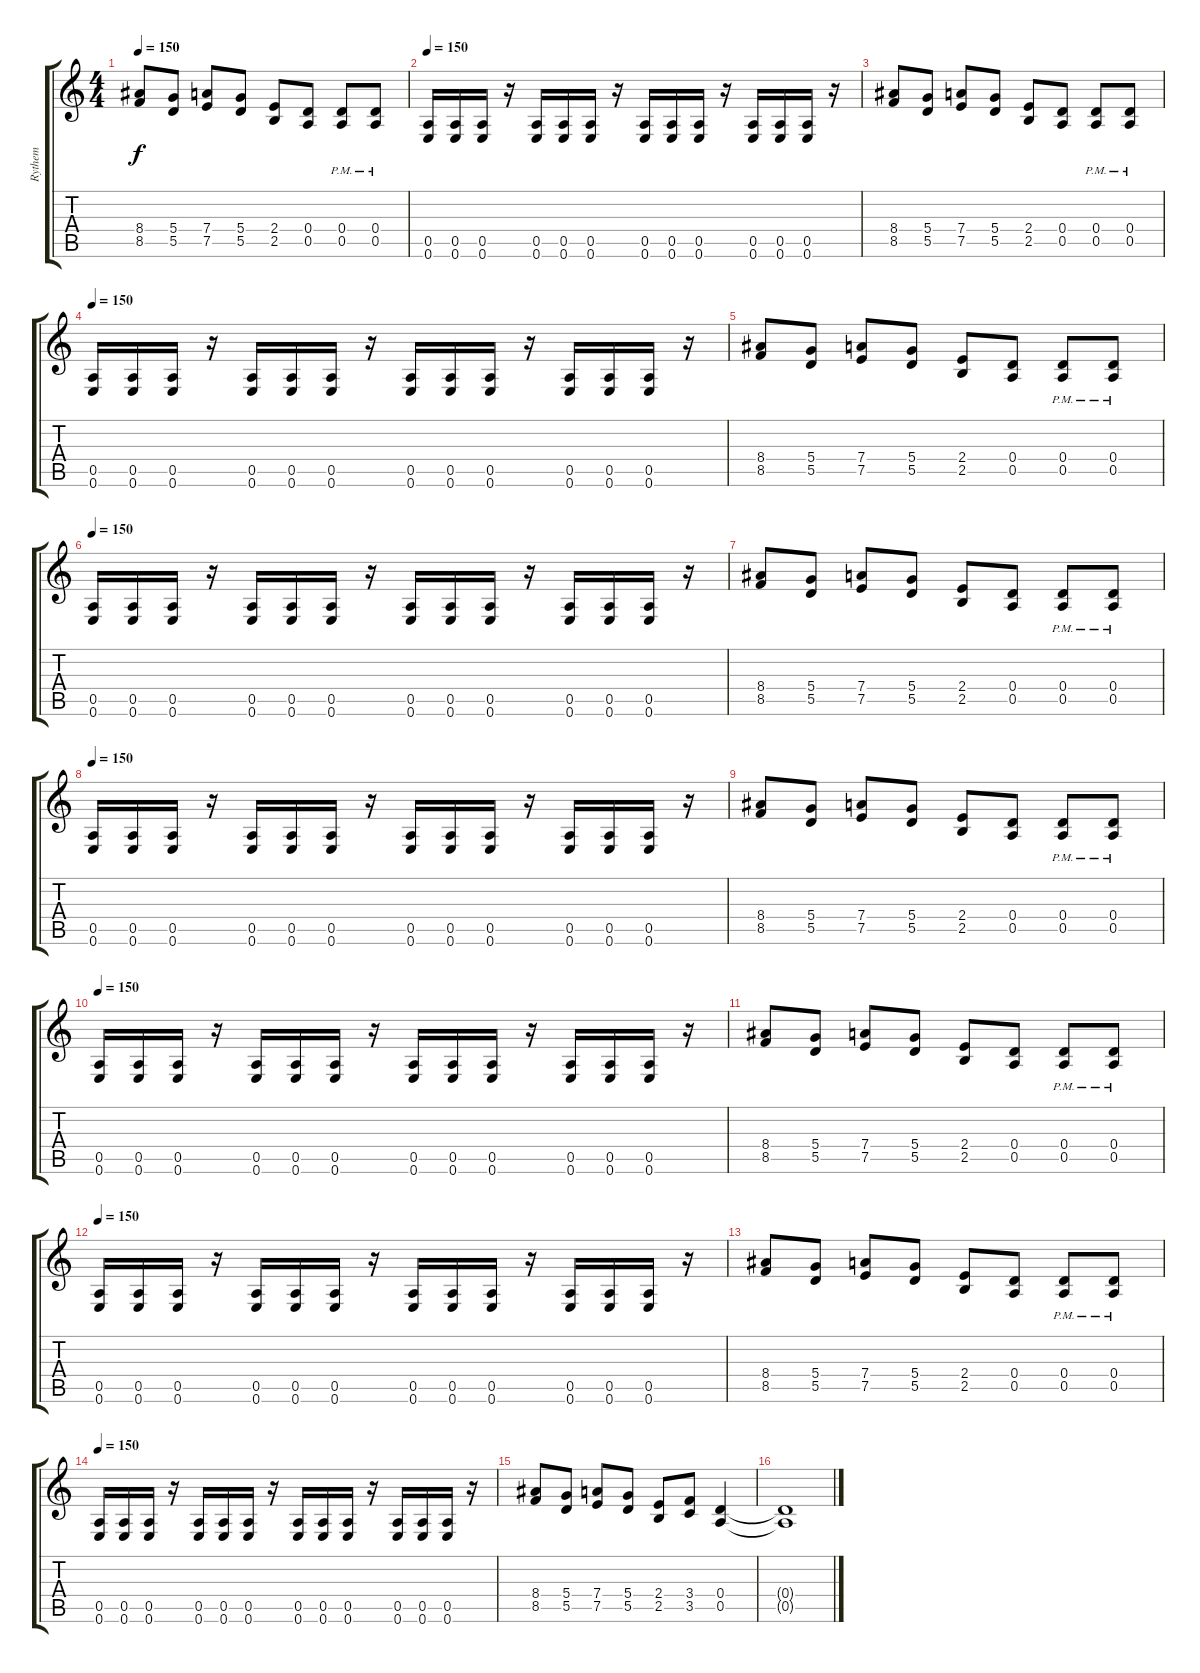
\track ("Rythem" "Rythem") {instrument distortionguitar}
\staff {score tabs}
\tuning (E4 B3 G3 D3 A2 E2) {hide}
\ts (4 4)
\tempo 150
\clef g2
\ks c
(8.4 8.5).8{dy f} (5.4 5.5).8 (7.4 7.5).8 (5.4 5.5).8 (2.4 2.5).8 (0.4 0.5).8 (0.4{pm} 0.5{pm}).8 (0.4{pm} 0.5{pm}).8 |
\tempo 150
(0.5 0.6).16 (0.5 0.6).16 (0.5 0.6).16 r.16 (0.5 0.6).16 (0.5 0.6).16 (0.5 0.6).16 r.16 (0.5 0.6).16 (0.5 0.6).16 (0.5 0.6).16 r.16 (0.5 0.6).16 (0.5 0.6).16 (0.5 0.6).16 r.16 |
(8.4 8.5).8 (5.4 5.5).8 (7.4 7.5).8 (5.4 5.5).8 (2.4 2.5).8 (0.4 0.5).8 (0.4{pm} 0.5{pm}).8 (0.4{pm} 0.5{pm}).8 |
\tempo 150
(0.5 0.6).16 (0.5 0.6).16 (0.5 0.6).16 r.16 (0.5 0.6).16 (0.5 0.6).16 (0.5 0.6).16 r.16 (0.5 0.6).16 (0.5 0.6).16 (0.5 0.6).16 r.16 (0.5 0.6).16 (0.5 0.6).16 (0.5 0.6).16 r.16 |
(8.4 8.5).8 (5.4 5.5).8 (7.4 7.5).8 (5.4 5.5).8 (2.4 2.5).8 (0.4 0.5).8 (0.4{pm} 0.5{pm}).8 (0.4{pm} 0.5{pm}).8 |
\tempo 150
(0.5 0.6).16 (0.5 0.6).16 (0.5 0.6).16 r.16 (0.5 0.6).16 (0.5 0.6).16 (0.5 0.6).16 r.16 (0.5 0.6).16 (0.5 0.6).16 (0.5 0.6).16 r.16 (0.5 0.6).16 (0.5 0.6).16 (0.5 0.6).16 r.16 |
(8.4 8.5).8 (5.4 5.5).8 (7.4 7.5).8 (5.4 5.5).8 (2.4 2.5).8 (0.4 0.5).8 (0.4{pm} 0.5{pm}).8 (0.4{pm} 0.5{pm}).8 |
\tempo 150
(0.5 0.6).16 (0.5 0.6).16 (0.5 0.6).16 r.16 (0.5 0.6).16 (0.5 0.6).16 (0.5 0.6).16 r.16 (0.5 0.6).16 (0.5 0.6).16 (0.5 0.6).16 r.16 (0.5 0.6).16 (0.5 0.6).16 (0.5 0.6).16 r.16 |
(8.4 8.5).8 (5.4 5.5).8 (7.4 7.5).8 (5.4 5.5).8 (2.4 2.5).8 (0.4 0.5).8 (0.4{pm} 0.5{pm}).8 (0.4{pm} 0.5{pm}).8 |
\tempo 150
(0.5 0.6).16 (0.5 0.6).16 (0.5 0.6).16 r.16 (0.5 0.6).16 (0.5 0.6).16 (0.5 0.6).16 r.16 (0.5 0.6).16 (0.5 0.6).16 (0.5 0.6).16 r.16 (0.5 0.6).16 (0.5 0.6).16 (0.5 0.6).16 r.16 |
(8.4 8.5).8 (5.4 5.5).8 (7.4 7.5).8 (5.4 5.5).8 (2.4 2.5).8 (0.4 0.5).8 (0.4{pm} 0.5{pm}).8 (0.4{pm} 0.5{pm}).8 |
\tempo 150
(0.5 0.6).16 (0.5 0.6).16 (0.5 0.6).16 r.16 (0.5 0.6).16 (0.5 0.6).16 (0.5 0.6).16 r.16 (0.5 0.6).16 (0.5 0.6).16 (0.5 0.6).16 r.16 (0.5 0.6).16 (0.5 0.6).16 (0.5 0.6).16 r.16 |
(8.4 8.5).8 (5.4 5.5).8 (7.4 7.5).8 (5.4 5.5).8 (2.4 2.5).8 (0.4 0.5).8 (0.4{pm} 0.5{pm}).8 (0.4{pm} 0.5{pm}).8 |
\tempo 150
(0.5 0.6).16 (0.5 0.6).16 (0.5 0.6).16 r.16 (0.5 0.6).16 (0.5 0.6).16 (0.5 0.6).16 r.16 (0.5 0.6).16 (0.5 0.6).16 (0.5 0.6).16 r.16 (0.5 0.6).16 (0.5 0.6).16 (0.5 0.6).16 r.16 |
(8.4 8.5).8 (5.4 5.5).8 (7.4 7.5).8 (5.4 5.5).8 (2.4 2.5).8 (3.4 3.5).8 (0.4 0.5).4 |
(0.4{t} 0.5{t}).1
